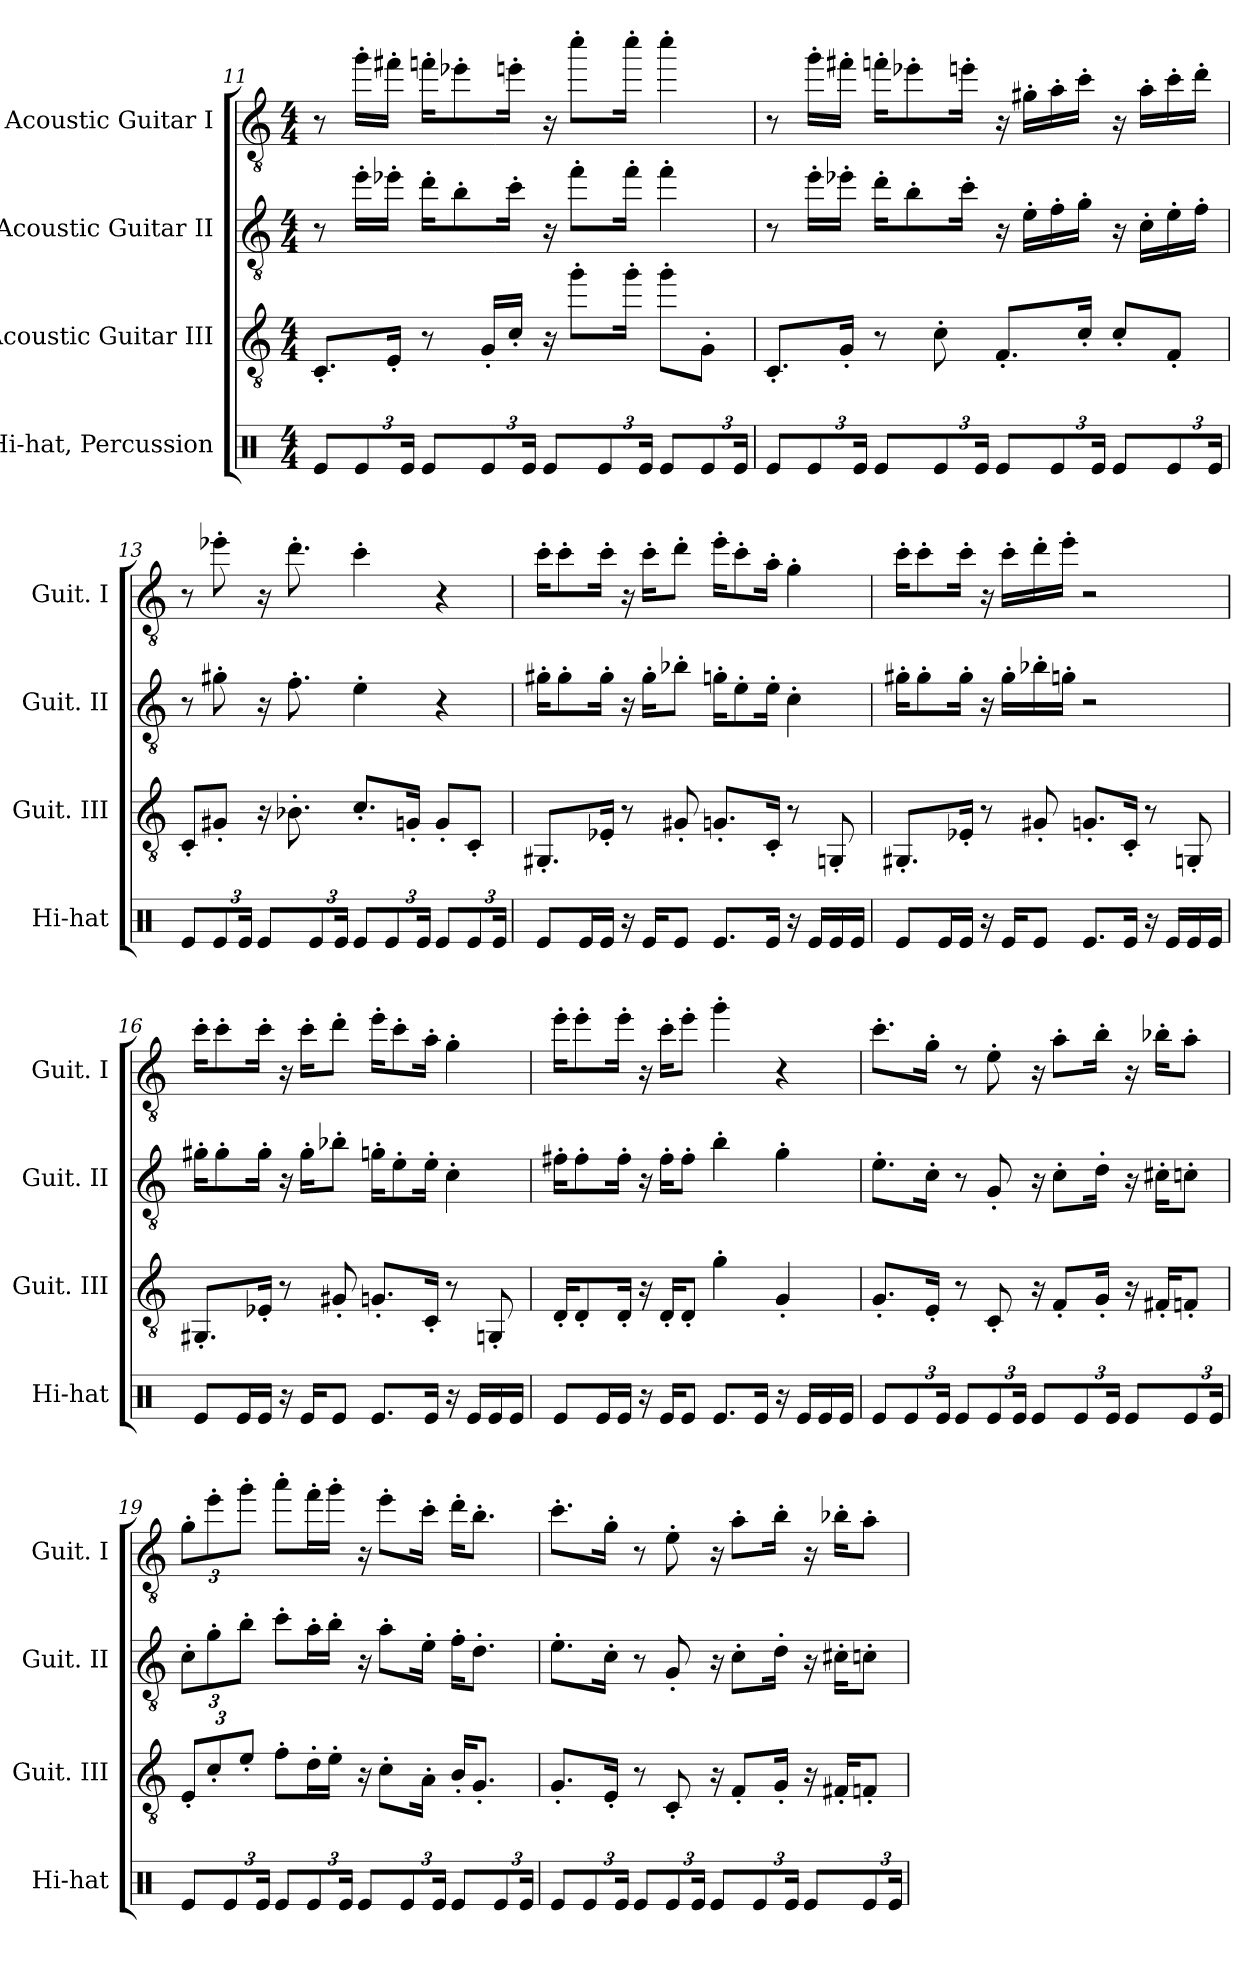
**kern	**kern	**kern	**kern
*part4	*part3	*part2	*part1
*staff4	*staff3	*staff2	*staff1
*I"Hi-hat, Percussion	*I"Acoustic Guitar III	*I"Acoustic Guitar II	*I"Acoustic Guitar I
*I'Hi-hat	*I'Guit. III	*I'Guit. II	*I'Guit. I
!!LO:LB:g=z
*clefX	*clefGv2	*clefGv2	*clefGv2
*k[]	*k[]	*k[]	*k[]
*M4/4	*M4/4	*M4/4	*M4/4
=11	=11	=11	=11
8Re/L	8.C'/L	8r	8r
*Xbrackettup	*	*	*
12Re/	.	16ee'\LL	16gg'\LL
.	16E'/Jk	16ee-X'\JJ	16ff#X'\JJ
24Re/Jk	.	.	.
8Re/L	8r	16dd'\KL	16ffn'\KL
.	.	8b'\	8ee-X'\
12Re/	16G'/LL	.	.
.	16c'/JJ	16cc'\Jk	16een'\Jk
24Re/Jk	.	.	.
8Re/L	16r	16r	16r
.	8gg'\L	8ff'\L	8ccc'\L
12Re/	.	.	.
.	16gg'\Jk	16ff'\Jk	16ccc'\Jk
24Re/Jk	.	.	.
8Re/L	8gg'\L	4ff'\	4ccc'\
12Re/	8G'\J	.	.
24Re/Jk	.	.	.
=12	=12	=12	=12
8Re/L	8.C'/L	8r	8r
12Re/	.	16ee'\LL	16gg'\LL
.	16G'/Jk	16ee-X'\JJ	16ff#X'\JJ
24Re/Jk	.	.	.
8Re/L	8r	16dd'\KL	16ffn'\KL
.	.	8b'\	8ee-X'\
12Re/	8c'\	.	.
.	.	16cc'\Jk	16een'\Jk
24Re/Jk	.	.	.
8Re/L	8.F'/L	16r	16r
.	.	16e'\LL	16g#X'\LL
12Re/	.	16f'\	16a'\
.	16c'/Jk	16g'\JJ	16cc'\JJ
24Re/Jk	.	.	.
8Re/L	8c'/L	16r	16r
.	.	16c'\LL	16a'\LL
12Re/	8F'/J	16e'\	16cc'\
.	.	16f'\JJ	16dd'\JJ
24Re/Jk	.	.	.
!!LO:PB:g=z
=13	=13	=13	=13
8Re/L	8C'/L	8r	8r
12Re/	8G#X'/J	8g#X'\	8ee-X'\
24Re/Jk	.	.	.
8Re/L	16r	16r	16r
.	8.B-X'\	8.f'\	8.dd'\
12Re/	.	.	.
24Re/Jk	.	.	.
8Re/L	8.c'/L	4e'\	4cc'\
12Re/	.	.	.
.	16Gn'/Jk	.	.
24Re/Jk	.	.	.
8Re/L	8G'/L	4r	4r
12Re/	8C'/J	.	.
24Re/Jk	.	.	.
=14	=14	=14	=14
8Re/L	8.GG#X'/L	16g#X'\KL	16cc'\KL
.	.	8g#'\	8cc'\
16Re/L	.	.	.
16Re/JJ	16E-X'/Jk	16g#'\Jk	16cc'\Jk
16r	8r	16r	16r
16Re/KL	.	16g#'\KL	16cc'\KL
8Re/J	8G#X'/	8b-X'\J	8dd'\J
8.Re/L	8.Gn'/L	16gn'\KL	16ee'\KL
.	.	8e'\	8cc'\
16Re/Jk	16C'/Jk	16e'\Jk	16a'\Jk
16r	8r	4c'\	4g'\
16Re/LL	.	.	.
16Re/	8GGn'/	.	.
16Re/JJ	.	.	.
!!LO:LB:g=z
=15	=15	=15	=15
8Re/L	8.GG#X'/L	16g#X'\KL	16cc'\KL
.	.	8g#'\	8cc'\
16Re/L	.	.	.
16Re/JJ	16E-X'/Jk	16g#'\Jk	16cc'\Jk
16r	8r	16r	16r
16Re/KL	.	16g#'\LL	16cc'\LL
8Re/J	8G#X'/	16b-X'\	16dd'\
.	.	16gn'\JJ	16ee'\JJ
8.Re/L	8.Gn'/L	2r	2r
16Re/Jk	16C'/Jk	.	.
16r	8r	.	.
16Re/LL	.	.	.
16Re/	8GGn'/	.	.
16Re/JJ	.	.	.
=16	=16	=16	=16
8Re/L	8.GG#X'/L	16g#X'\KL	16cc'\KL
.	.	8g#'\	8cc'\
16Re/L	.	.	.
16Re/JJ	16E-X'/Jk	16g#'\Jk	16cc'\Jk
16r	8r	16r	16r
16Re/KL	.	16g#'\KL	16cc'\KL
8Re/J	8G#X'/	8b-X'\J	8dd'\J
8.Re/L	8.Gn'/L	16gn'\KL	16ee'\KL
.	.	8e'\	8cc'\
16Re/Jk	16C'/Jk	16e'\Jk	16a'\Jk
16r	8r	4c'\	4g'\
16Re/LL	.	.	.
16Re/	8GGn'/	.	.
16Re/JJ	.	.	.
!!LO:LB:g=z
=17	=17	=17	=17
8Re/L	16D'/KL	16f#X'\KL	16ee'\KL
.	8D'/	8f#'\	8ee'\
16Re/L	.	.	.
16Re/JJ	16D'/Jk	16f#'\Jk	16ee'\Jk
16r	16r	16r	16r
16Re/KL	16D'/KL	16f#'\KL	16cc'\KL
8Re/J	8D'/J	8f#'\J	8ee'\J
8.Re/L	4g'\	4b'\	4gg'\
16Re/Jk	.	.	.
16r	4G'/	4g'\	4r
16Re/LL	.	.	.
16Re/	.	.	.
16Re/JJ	.	.	.
=18	=18	=18	=18
8Re/L	8.G'/L	8.e'\L	8.cc'\L
12Re/	.	.	.
.	16E'/Jk	16c'\Jk	16g'\Jk
24Re/Jk	.	.	.
8Re/L	8r	8r	8r
12Re/	8C'/	8G'/	8e'\
24Re/Jk	.	.	.
8Re/L	16r	16r	16r
.	8F'/L	8c'\L	8a'\L
12Re/	.	.	.
.	16G'/Jk	16d'\Jk	16b'\Jk
24Re/Jk	.	.	.
8Re/L	16r	16r	16r
.	16F#X'/KL	16c#X'\KL	16b-X'\KL
12Re/	8Fn'/J	8cn'\J	8a'\J
24Re/Jk	.	.	.
!!LO:PB:g=z
=19	=19	=19	=19
*	*Xbrackettup	*Xbrackettup	*Xbrackettup
8Re/L	12E'/L	12c'\L	12g'\L
.	12c'/	12g'\	12ee'\
12Re/	.	.	.
.	12e'/J	12b'\J	12gg'\J
24Re/Jk	.	.	.
8Re/L	8f'\L	8cc'\L	8aa'\L
12Re/	16d'\L	16a'\L	16ff'\L
.	16e'\JJ	16b'\JJ	16gg'\JJ
24Re/Jk	.	.	.
8Re/L	16r	16r	16r
.	8c'\L	8a'\L	8ee'\L
12Re/	.	.	.
.	16A'\Jk	16e'\Jk	16cc'\Jk
24Re/Jk	.	.	.
8Re/L	16B'/KL	16f'\KL	16dd'\KL
.	8.G'/J	8.d'\J	8.b'\J
12Re/	.	.	.
24Re/Jk	.	.	.
=20	=20	=20	=20
8Re/L	8.G'/L	8.e'\L	8.cc'\L
12Re/	.	.	.
.	16E'/Jk	16c'\Jk	16g'\Jk
24Re/Jk	.	.	.
8Re/L	8r	8r	8r
12Re/	8C'/	8G'/	8e'\
24Re/Jk	.	.	.
8Re/L	16r	16r	16r
.	8F'/L	8c'\L	8a'\L
12Re/	.	.	.
.	16G'/Jk	16d'\Jk	16b'\Jk
24Re/Jk	.	.	.
8Re/L	16r	16r	16r
.	16F#X'/KL	16c#X'\KL	16b-X'\KL
12Re/	8Fn'/J	8cn'\J	8a'\J
24Re/Jk	.	.	.
=	=	=	=
*-	*-	*-	*-
